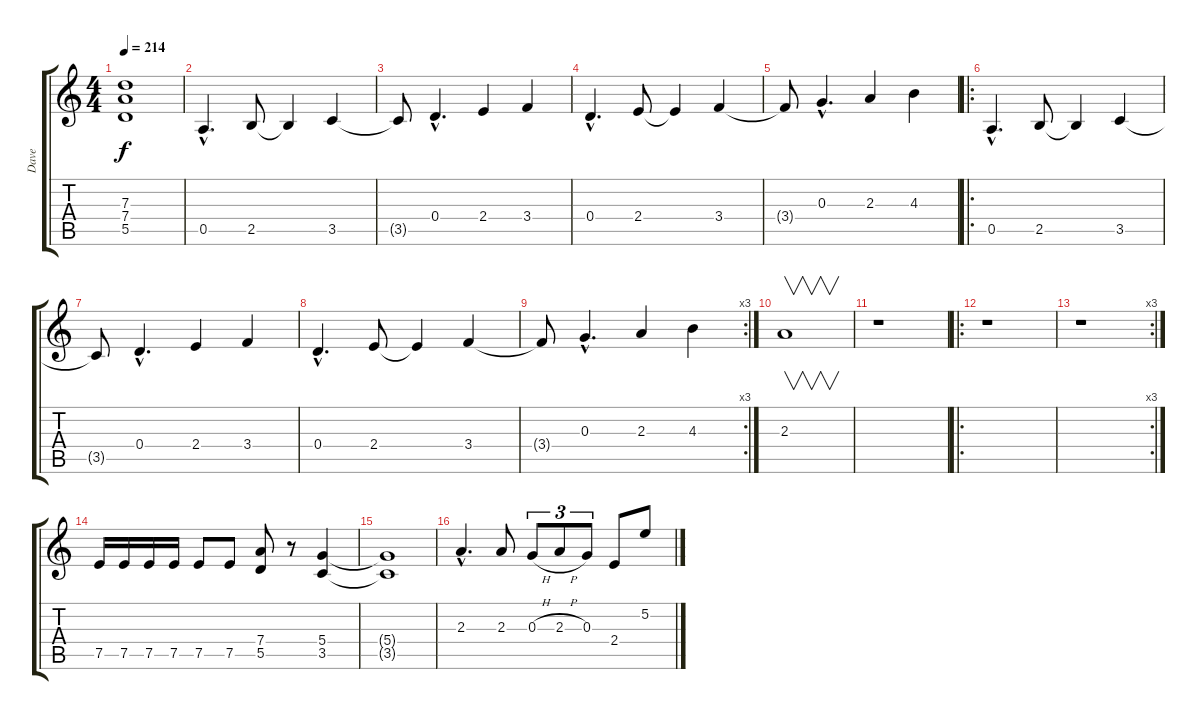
\track ("Dave" "Dave") {instrument distortionguitar}
\staff {score tabs}
\tuning (E4 B3 G3 D3 A2 E2) {hide}
\ts (4 4)
\tempo 214
\clef g2
\ks c
(7.3 7.4 5.5).1{dy f} |
0.5{hac}.4{d} 2.5.8 2.5{t}.4 3.5.4 |
3.5{t}.8 0.4{hac}.4{d} 2.4.4 3.4.4 |
0.4{hac}.4{d} 2.4.8 2.4{t}.4 3.4.4 |
3.4{t}.8 0.3{hac}.4{d} 2.3.4 4.3.4 |
\ro
0.5{hac}.4{d} 2.5.8 2.5{t}.4 3.5.4 |
3.5{t}.8 0.4{hac}.4{d} 2.4.4 3.4.4 |
0.4{hac}.4{d} 2.4.8 2.4{t}.4 3.4.4 |
\rc 3
3.4{t}.8 0.3{hac}.4{d} 2.3.4 4.3.4 |
2.3.1{v} |
r.1 |
\ro
r.1 |
\rc 3
r.1 |
7.5.16 7.5.16 7.5.16 7.5.16 7.5.8 7.5.8 (7.4 5.5).8 r.8 (5.4 3.5).4 |
(5.4{t} 3.5{t}).1 |
2.3{hac}.4{d} 2.3.8 0.3{h}.8{tu (3 2)} 2.3{h}.8{tu (3 2)} 0.3.8{tu (3 2)} 2.4.8 5.2.8
